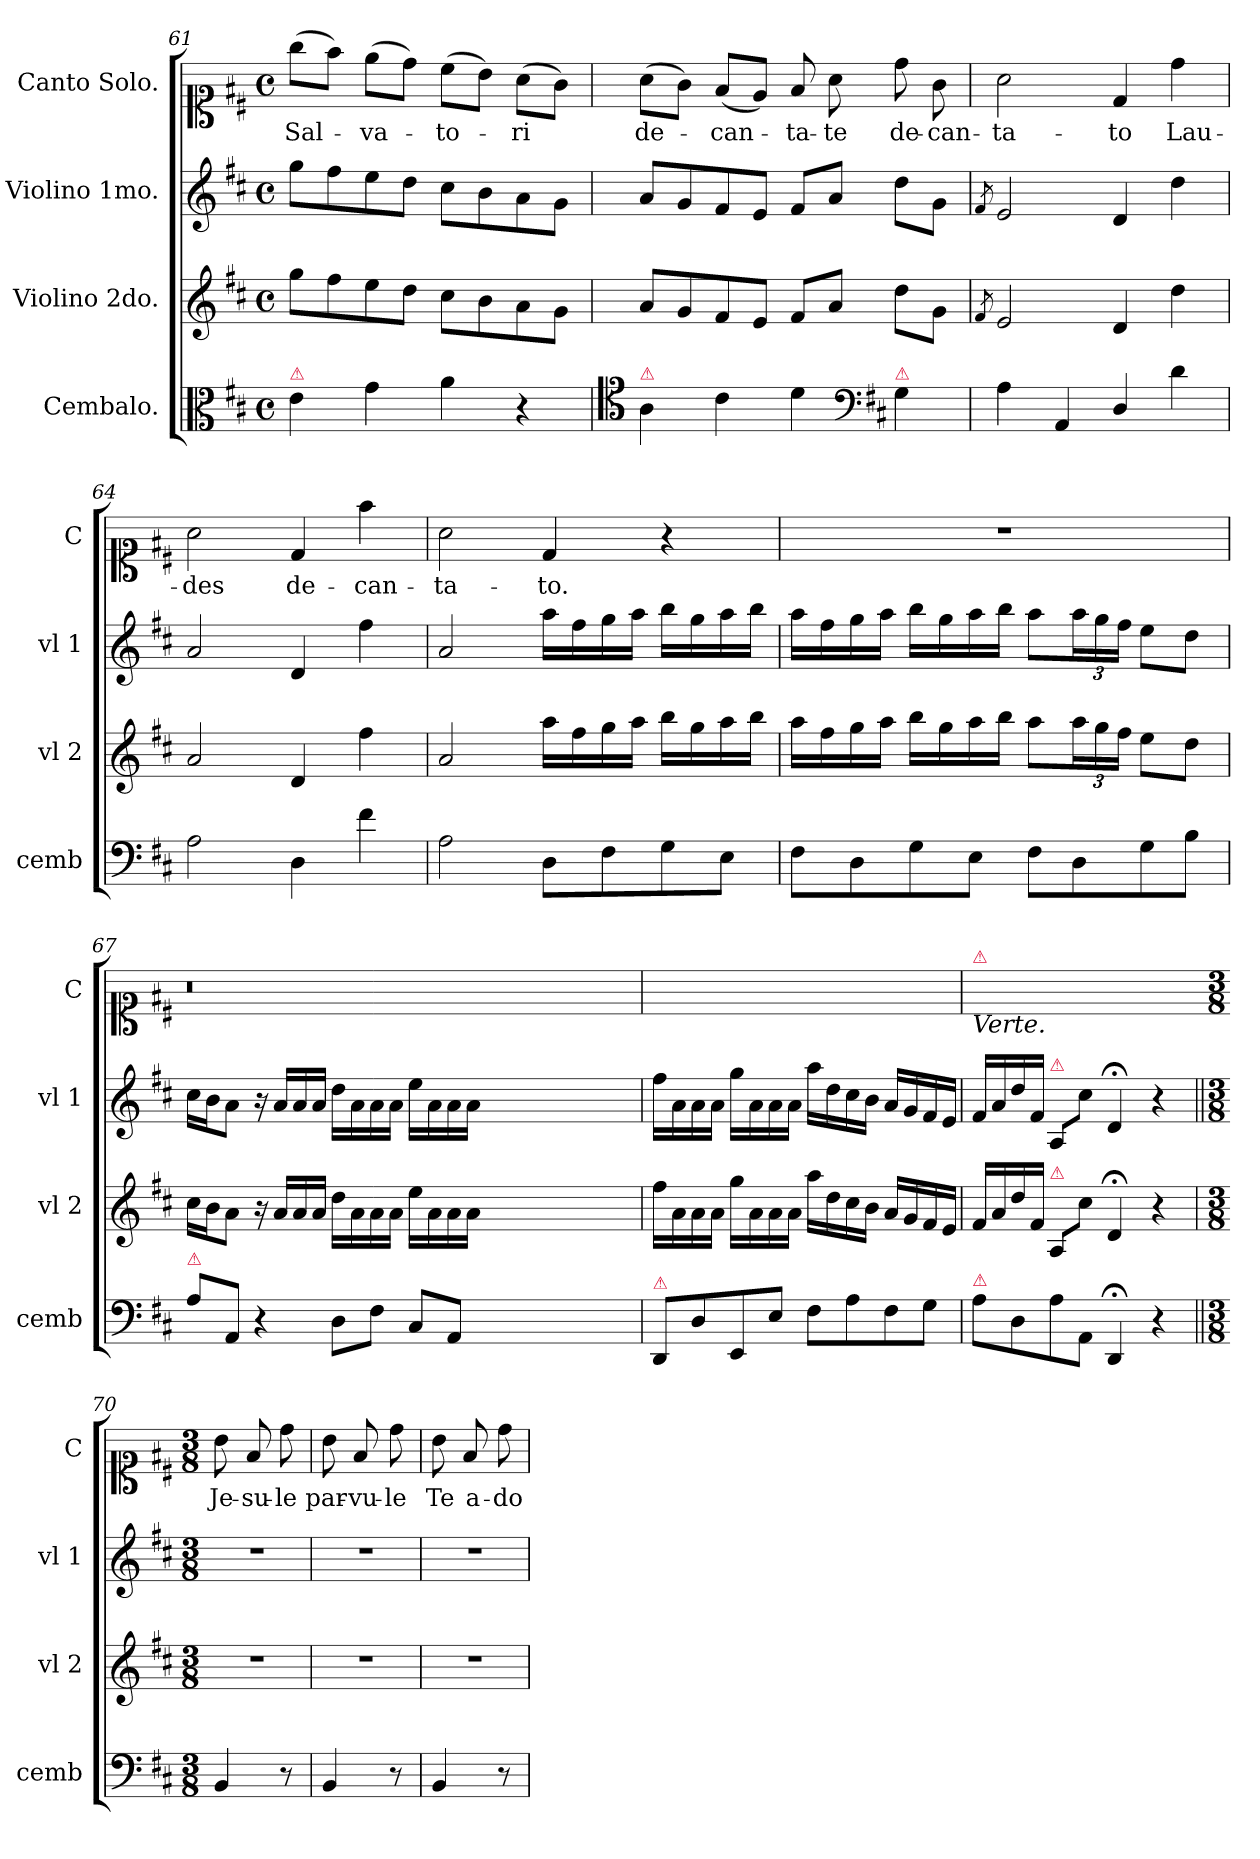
**kern	**dynam	**kern	**kern	**dynam	**kern	**text
*part4	*part4	*part3	*part2	*part2	*part1	*part1
*staff4	*staff4	*staff3	*staff2	*staff2	*staff1	*staff1
*I"Cembalo.	*	*I"Violino 2do.	*I"Violino 1mo.	*	*I"Canto Solo.	*
*I'cemb	*	*I'vl 2	*I'vl 1	*	*I'C	*
*clefC3	*	*clefG2	*clefG2	*	*clefC1	*
*k[f#c#]	*	*k[f#c#]	*k[f#c#]	*	*k[f#c#]	*
*	*	*D:	*D:	*	*D:	*
*M4/4	*	*M4/4	*M4/4	*	*M4/4	*
*met(c)	*	*met(c)	*met(c)	*	*met(c)	*
=61	=61	=61	=61	=61	=61	=61
!LO:TX:a:color=crimson:t=⚠	!	!	!	!	!	!
4e\	.	8gg\L	8gg\L	.	(>8gg\L	Sal-
.	.	8ff#\	8ff#\	.	8ff#\J)	.
4g\	.	8ee\	8ee\	.	(>8ee\L	-va-
.	.	8dd\J	8dd\J	.	8dd\J)	.
4a\	.	8cc#\L	8cc#\L	.	(>8cc#\L	-to-
.	.	8b\	8b\	.	8b\J)	.
4r	.	8a\	8a\	.	(>8a\L	-ri
.	.	8g\J	8g\J	.	8g\J)	.
=62	=62	=62	=62	=62	=62	=62
*clefC4	*	*	*	*	*	*
!LO:TX:a:color=crimson:t=⚠	!	!	!	!	!	!
4A\	.	8a/L	8a/L	.	(>8a\L	de-
.	.	8g/	8g/	.	8g\J)	.
4c#\	.	8f#/	8f#/	.	(<8f#/L	-can-
.	.	8e/J	8e/J	.	8e/J)	.
4d\	.	8f#/L	8f#/L	.	8f#/	-ta-
.	.	8a/J	8a/J	.	8a\	-te
*clefF4	*	*	*	*	*	*
*k[f#c#]	*	*	*	*	*	*
!LO:TX:a:color=crimson:t=⚠	!	!	!	!	!	!
4G\	.	8dd\L	8dd\L	.	8dd\	de-
.	.	8g\J	8g\J	.	8g\	-can-
=63	=63	=63	=63	=63	=63	=63
.	.	8qf#/	8qf#/	.	.	.
4A\	.	2e/	2e/	.	2a\	-ta-
4AA/	.	.	.	.	.	.
4D/	.	4d/	4d/	.	4d/	-to
4d\	.	4dd\	4dd\	.	4dd\	Lau-
=64	=64	=64	=64	=64	=64	=64
2A\	.	2a/	2a/	.	2a\	-des
4D\	.	4d/	4d/	.	4d/	de-
4f#\	.	4ff#\	4ff#\	.	4ff#\	-can-
=65	=65	=65	=65	=65	=65	=65
!	!LO:DY:b	!	!	!LO:DY:a	!	!
2A\	fort&colon;	2a/	2a/	forte.	2a\	-ta-
8D\L	.	16aa\LL	16aa\LL	.	4d/	-to.
.	.	16ff#\	16ff#\	.	.	.
8F#\	.	16gg\	16gg\	.	.	.
.	.	16aa\JJ	16aa\JJ	.	.	.
8G\	.	16bb\LL	16bb\LL	.	4r	.
.	.	16gg\	16gg\	.	.	.
8E\J	.	16aa\	16aa\	.	.	.
.	.	16bb\JJ	16bb\JJ	.	.	.
=66	=66	=66	=66	=66	=66	=66
8F#\L	.	16aa\LL	16aa\LL	.	1r	.
.	.	16ff#\	16ff#\	.	.	.
8D\	.	16gg\	16gg\	.	.	.
.	.	16aa\JJ	16aa\JJ	.	.	.
8G\	.	16bb\LL	16bb\LL	.	.	.
.	.	16gg\	16gg\	.	.	.
8E\J	.	16aa\	16aa\	.	.	.
.	.	16bb\JJ	16bb\JJ	.	.	.
8F#\L	.	8aa\L	8aa\L	.	.	.
8D\	.	24aa\L	24aa\L	.	.	.
.	.	24gg\	24gg\	.	.	.
.	.	24ff#\JJ	24ff#\JJ	.	.	.
8G\	.	8ee\L	8ee\L	.	.	.
8B\J	.	8dd\J	8dd\J	.	.	.
=67	=67	=67	=67	=67	=67	=67
!LO:TX:a:color=crimson:t=⚠	!	!	!	!	!	!
8A\L	.	16cc#\LL	16cc#\LL	.	0.r	.
.	.	16b\J	16b\J	.	.	.
8AA/J	.	8a\J	8a\J	.	.	.
4r	.	16r	16r	.	.	.
.	.	16a/LL	16a/LL	.	.	.
.	.	16a/	16a/	.	.	.
.	.	16a/JJ	16a/JJ	.	.	.
8D\L	.	16dd\LL	16dd\LL	.	.	.
.	.	16a\	16a\	.	.	.
8F#\J	.	16a\	16a\	.	.	.
.	.	16a\JJ	16a\JJ	.	.	.
8C#/L	.	16ee\LL	16ee\LL	.	.	.
.	.	16a\	16a\	.	.	.
8AA/J	.	16a\	16a\	.	.	.
.	.	16a\JJ	16a\JJ	.	.	.
0ryy	.	0ryy	0ryy	.	.	.
=68	=68	=68	=68	=68	=68	=68
!LO:TX:a:color=crimson:t=⚠	!	!	!	!	!	!
8DD\L	.	16ff#\LL	16ff#\LL	.	1ryy	.
.	.	16a\	16a\	.	.	.
8D/	.	16a\	16a\	.	.	.
.	.	16a\JJ	16a\JJ	.	.	.
8EE/	.	16gg\LL	16gg\LL	.	.	.
.	.	16a\	16a\	.	.	.
8E\J	.	16a\	16a\	.	.	.
.	.	16a\JJ	16a\JJ	.	.	.
8F#\L	.	16aa\LL	16aa\LL	.	.	.
.	.	16dd\	16dd\	.	.	.
8A\	.	16cc#\	16cc#\	.	.	.
.	.	16b\JJ	16b\JJ	.	.	.
8F#\	.	16a/LL	16a/LL	.	.	.
.	.	16g/	16g/	.	.	.
8G\J	.	16f#/	16f#/	.	.	.
.	.	16e/JJ	16e/JJ	.	.	.
=69	=69	=69	=69	=69	=69	=69
!LO:TX:a:color=crimson:t=⚠	!	!	!	!	!	!
8A\L	.	16f#/LL	16f#/LL	.	1ryy	.
.	.	16a/	16a/	.	.	.
8D\	.	16dd/	16dd/	.	.	.
.	.	16f#/JJ	16f#/JJ	.	.	.
!	!	!	!LO:TX:a:color=crimson:t=⚠	!	!	!
!	!	!LO:TX:a:color=crimson:t=⚠	!	!	!	!
8A\	.	8A/L	8A/L	.	.	.
8AA/J	.	8cc#\J	8cc#\J	.	.	.
4DD;<;/	.	4d;<;/	4d;<;/	.	.	.
4r	.	4r	4r	.	.	.
!	!	!	!	!	!LO:TX:a:color=crimson:t=⚠	!
!	!	!	!	!	!LO:TX:b:i:t=Verte.	!
=70||	=70	=70	=70||	=70	=70	=70
*M3/8	*	*M3/8	*M3/8	*	*M3/8	*
4BB/	.	4.r	4.r	.	8b\	Je-
.	.	.	.	.	8f#/	-su-
8r	.	.	.	.	8dd\	-le
=71	=71	=71	=71	=71	=71	=71
4BB/	.	4.r	4.r	.	8b\	par-
.	.	.	.	.	8f#/	-vu-
8r	.	.	.	.	8dd\	-le
=72	=72	=72	=72	=72	=72	=72
4BB/	.	4.r	4.r	.	8b\	Te
.	.	.	.	.	8f#/	a-
8r	.	.	.	.	8dd\	-do-
=	=	=	=	=	=	=
*-	*-	*-	*-	*-	*-	*-
